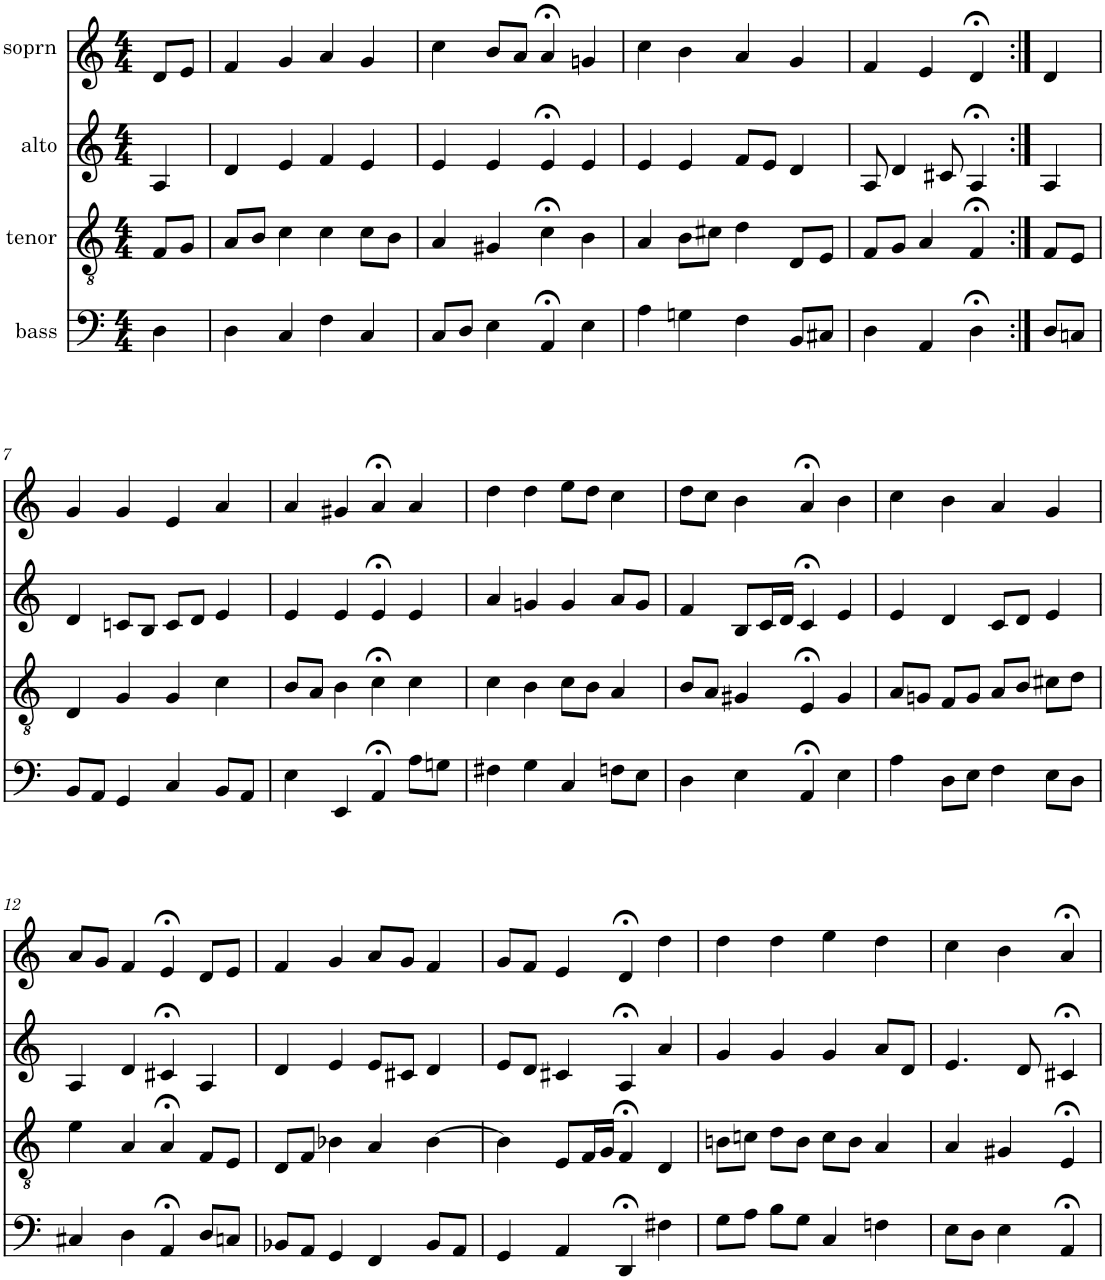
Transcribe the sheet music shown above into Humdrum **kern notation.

**kern	**kern	**kern	**kern
*part4	*part3	*part2	*part1
*staff4	*staff3	*staff2	*staff1
*I"bass	*I"tenor	*I"alto	*I"soprn
*clefF4	*clefGv2	*clefG2	*clefG2
*k[]	*k[]	*k[]	*k[]
*M4/4	*M4/4	*M4/4	*M4/4
=1	=1	=1	=1
4D\	8F/L	4A/	8d/L
.	8G/J	.	8e/J
=2	=2	=2	=2
4D\	8A/L	4d/	4f/
.	8B/J	.	.
4C/	4c\	4e/	4g/
4F\	4c\	4f/	4a/
4C/	8c\L	4e/	4g/
.	8B\J	.	.
=3	=3	=3	=3
8C/L	4A/	4e/	4cc\
8D/J	.	.	.
4E\	4G#X/	4e/	8b/L
.	.	.	8a/J
4AA;</	4c;<\	4e;</	4a;</
4E\	4B\	4e/	4gn/
=4	=4	=4	=4
4A\	4A/	4e/	4cc\
4Gn\	8B\L	4e/	4b\
.	8c#X\J	.	.
4F\	4d\	8f/L	4a/
.	.	8e/J	.
8BB/L	8D/L	4d/	4g/
8C#X/J	8E/J	.	.
=5	=5	=5	=5
4D\	8F/L	8A/	4f/
.	8G/J	4d/	.
4AA/	4A/	.	4e/
.	.	8c#X/	.
4D;<\	4F;</	4A;</	4d;</
=6:|!	=6:|!	=6:|!	=6:|!
8D/L	8F/L	4A/	4d/
8Cn/J	8E/J	.	.
!!LO:LB:g=z
=7	=7	=7	=7
8BB/L	4D/	4d/	4g/
8AA/J	.	.	.
4GG/	4G/	8cn/L	4g/
.	.	8B/J	.
4C/	4G/	8c/L	4e/
.	.	8d/J	.
8BB/L	4c\	4e/	4a/
8AA/J	.	.	.
=8	=8	=8	=8
4E\	8B/L	4e/	4a/
.	8A/J	.	.
4EE/	4B\	4e/	4g#X/
4AA;</	4c;<\	4e;</	4a;</
8A\L	4c\	4e/	4a/
8Gn\J	.	.	.
=9	=9	=9	=9
4F#X\	4c\	4a/	4dd\
4G\	4B\	4gn/	4dd\
4C/	8c\L	4g/	8ee\L
.	8B\J	.	8dd\J
8Fn\L	4A/	8a/L	4cc\
8E\J	.	8g/J	.
=10	=10	=10	=10
4D\	8B/L	4f/	8dd\L
.	8A/J	.	8cc\J
4E\	4G#X/	8B/L	4b\
.	.	16c/L	.
.	.	16d/JJ	.
4AA;</	4E;</	4c;</	4a;</
4E\	4G#/	4e/	4b\
=11	=11	=11	=11
4A\	8A/L	4e/	4cc\
.	8Gn/J	.	.
8D\L	8F/L	4d/	4b\
8E\J	8G/J	.	.
4F\	8A/L	8c/L	4a/
.	8B/J	8d/J	.
8E\L	8c#X\L	4e/	4g/
8D\J	8d\J	.	.
!!LO:LB:g=z
=12	=12	=12	=12
4C#X/	4e\	4A/	8a/L
.	.	.	8g/J
4D\	4A/	4d/	4f/
4AA;</	4A;</	4c#X;</	4e;</
8D/L	8F/L	4A/	8d/L
8Cn/J	8E/J	.	8e/J
=13	=13	=13	=13
8BB-X/L	8D/L	4d/	4f/
8AA/J	8F/J	.	.
4GG/	4B-X\	4e/	4g/
4FF/	4A/	8e/L	8a/L
.	.	8c#X/J	8g/J
8BB-/L	[4B-\	4d/	4f/
8AA/J	.	.	.
=14	=14	=14	=14
4GG/	4B-\]	8e/L	8g/L
.	.	8d/J	8f/J
4AA/	8E/L	4c#X/	4e/
.	16F/L	.	.
.	16G/JJ	.	.
4DD;</	4F;</	4A;</	4d;</
4F#X\	4D/	4a/	4dd\
=15	=15	=15	=15
8G\L	8Bn\L	4g/	4dd\
8A\J	8cn\J	.	.
8B\L	8d\L	4g/	4dd\
8G\J	8B\J	.	.
4C/	8c\L	4g/	4ee\
.	8B\J	.	.
4Fn\	4A/	8a/L	4dd\
.	.	8d/J	.
=16	=16	=16	=16
8E\L	4A/	4.e/	4cc\
8D\J	.	.	.
4E\	4G#X/	.	4b\
.	.	8d/	.
4AA;</	4E;</	4c#X;</	4a;</
=	=	=	=
*-	*-	*-	*-
